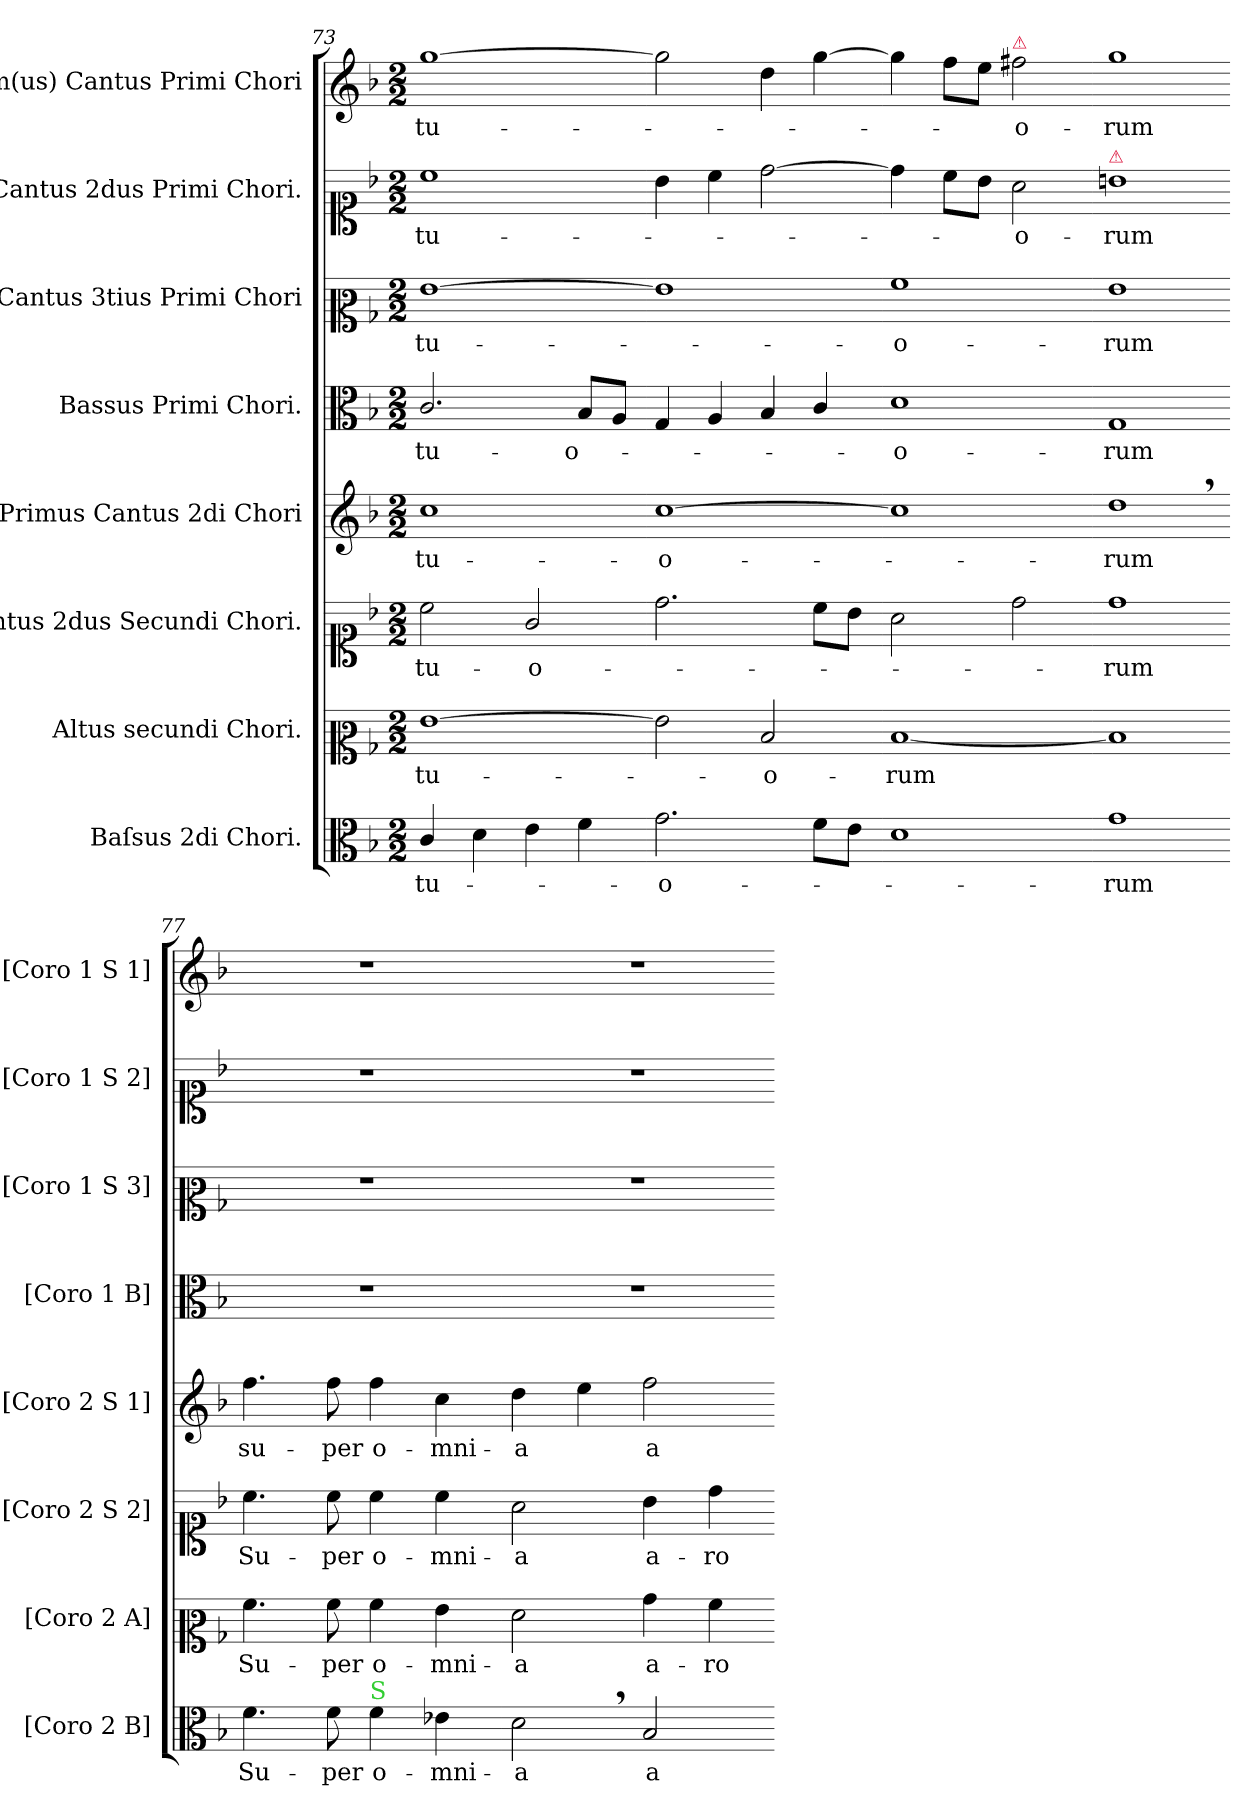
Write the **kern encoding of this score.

**kern	**text	**kern	**text	**kern	**text	**kern	**text	**kern	**text	**kern	**text	**kern	**text	**kern	**text
*part8	*part8	*part7	*part7	*part6	*part6	*part5	*part5	*part4	*part4	*part3	*part3	*part2	*part2	*part1	*part1
*staff8	*staff8	*staff7	*staff7	*staff6	*staff6	*staff5	*staff5	*staff4	*staff4	*staff3	*staff3	*staff2	*staff2	*staff1	*staff1
*I"Baſsus 2di Chori.	*	*I"Altus secundi Chori.	*	*I"Cantus 2dus Secundi Chori.	*	*I"Primus Cantus 2di Chori	*	*I"Bassus Primi Chori.	*	*I"Cantus 3tius Primi Chori	*	*I"Cantus 2dus Primi Chori.	*	*I"Im(us) Cantus Primi Chori	*
*I'[Coro 2 B]	*	*I'[Coro 2 A]	*	*I'[Coro 2 S 2]	*	*I'[Coro 2 S 1]	*	*I'[Coro 1 B]	*	*I'[Coro 1 S 3]	*	*I'[Coro 1 S 2]	*	*I'[Coro 1 S 1]	*
*clefC3	*	*clefC2	*	*clefC1	*	*clefG2	*	*clefC3	*	*clefC2	*	*clefC1	*	*clefG2	*
*k[b-]	*	*k[b-]	*	*k[b-]	*	*k[b-]	*	*k[b-]	*	*k[b-]	*	*k[b-]	*	*k[b-]	*
*M2/2	*	*M2/2	*	*M2/2	*	*M2/2	*	*M2/2	*	*M2/2	*	*M2/2	*	*M2/2	*
=73	=73	=73	=73	=73	=73	=73	=73	=73	=73	=73	=73	=73	=73	=73	=73
4c/	tu-	[1g	tu-	2cc\	tu-	1cc	tu-	2.c/	tu-	[1g	tu-	1cc	tu-	[1gg	tu-
4d\	.	.	.	.	.	.	.	.	.	.	.	.	.	.	.
4e\	.	.	.	2g/	-o-	.	.	.	.	.	.	.	.	.	.
4f\	.	.	.	.	.	.	.	8B-/L	-o-	.	.	.	.	.	.
.	.	.	.	.	.	.	.	8A/J	.	.	.	.	.	.	.
=74-	=74-	=74-	=74-	=74-	=74-	=74-	=74-	=74-	=74-	=74-	=74-	=74-	=74-	=74-	=74-
2.g\	-o-	2g]	.	2.dd\	.	[1cc	-o-	4G/	.	1g]	.	4b-\	.	2gg]	.
.	.	.	.	.	.	.	.	4A/	.	.	.	4cc\	.	.	.
.	.	2d/	-o-	.	.	.	.	4B-/	.	.	.	[2dd\	.	4dd\	.
8f\L	.	.	.	8cc\L	.	.	.	4c/	.	.	.	.	.	[4gg\	.
8e\J	.	.	.	8b-\J	.	.	.	.	.	.	.	.	.	.	.
=75-	=75-	=75-	=75-	=75-	=75-	=75-	=75-	=75-	=75-	=75-	=75-	=75-	=75-	=75-	=75-
1d	.	[1d	-rum	2a\	.	1cc]	.	1d	o-	1a	-o-	4dd\]	.	4gg\]	.
.	.	.	.	.	.	.	.	.	.	.	.	8cc\L	.	8ff\L	.
.	.	.	.	.	.	.	.	.	.	.	.	8b-\J	.	8ee\J	.
!	!	!	!	!	!	!	!	!	!	!	!	!	!	!LO:TX:a:color=crimson:t=⚠	!
.	.	.	.	2dd\	.	.	.	.	.	.	.	2a\	-o-	2ff#X\	-o-
=76-	=76-	=76-	=76-	=76-	=76-	=76-	=76-	=76-	=76-	=76-	=76-	=76-	=76-	=76-	=76-
!	!	!	!	!	!	!	!	!	!	!	!	!LO:TX:a:color=crimson:t=⚠	!	!	!
1g	-rum	1d]	.	1dd	-rum	1dd,>	-rum	1G	-rum	1g	-rum	1bn	-rum	1gg	-rum
=77-	=77-	=77-	=77-	=77-	=77-	=77-	=77-	=77-	=77-	=77-	=77-	=77-	=77-	=77-	=77-
4.f\	Su-	4.a\	Su-	4.cc\	Su-	4.ff\	su-	1r	.	1r	.	1r	.	1r	.
8f\	-per	8a\	-per	8cc\	-per	8ff\	-per	.	.	.	.	.	.	.	.
!LO:TX:a:color=limegreen:t=S	!	!	!	!	!	!	!	!	!	!	!	!	!	!	!
4f\	o-	4a\	o-	4cc\	o-	4ff\	o-	.	.	.	.	.	.	.	.
4e-X\	-mni-	4g\	-mni-	4cc\	-mni-	4cc\	-mni-	.	.	.	.	.	.	.	.
=78-	=78-	=78-	=78-	=78-	=78-	=78-	=78-	=78-	=78-	=78-	=78-	=78-	=78-	=78-	=78-
2d,>\	-a	2f\	-a	2a\	-a	4dd\	-a	1r	.	1r	.	1r	.	1r	.
.	.	.	.	.	.	4ee\	.	.	.	.	.	.	.	.	.
2B-/	a-	4b-\	a-	4b-\	a-	2ff\	a-	.	.	.	.	.	.	.	.
.	.	4a\	-ro-	4dd\	-ro-	.	.	.	.	.	.	.	.	.	.
=-	=-	=-	=-	=-	=-	=-	=-	=-	=-	=-	=-	=-	=-	=-	=-
*-	*-	*-	*-	*-	*-	*-	*-	*-	*-	*-	*-	*-	*-	*-	*-
